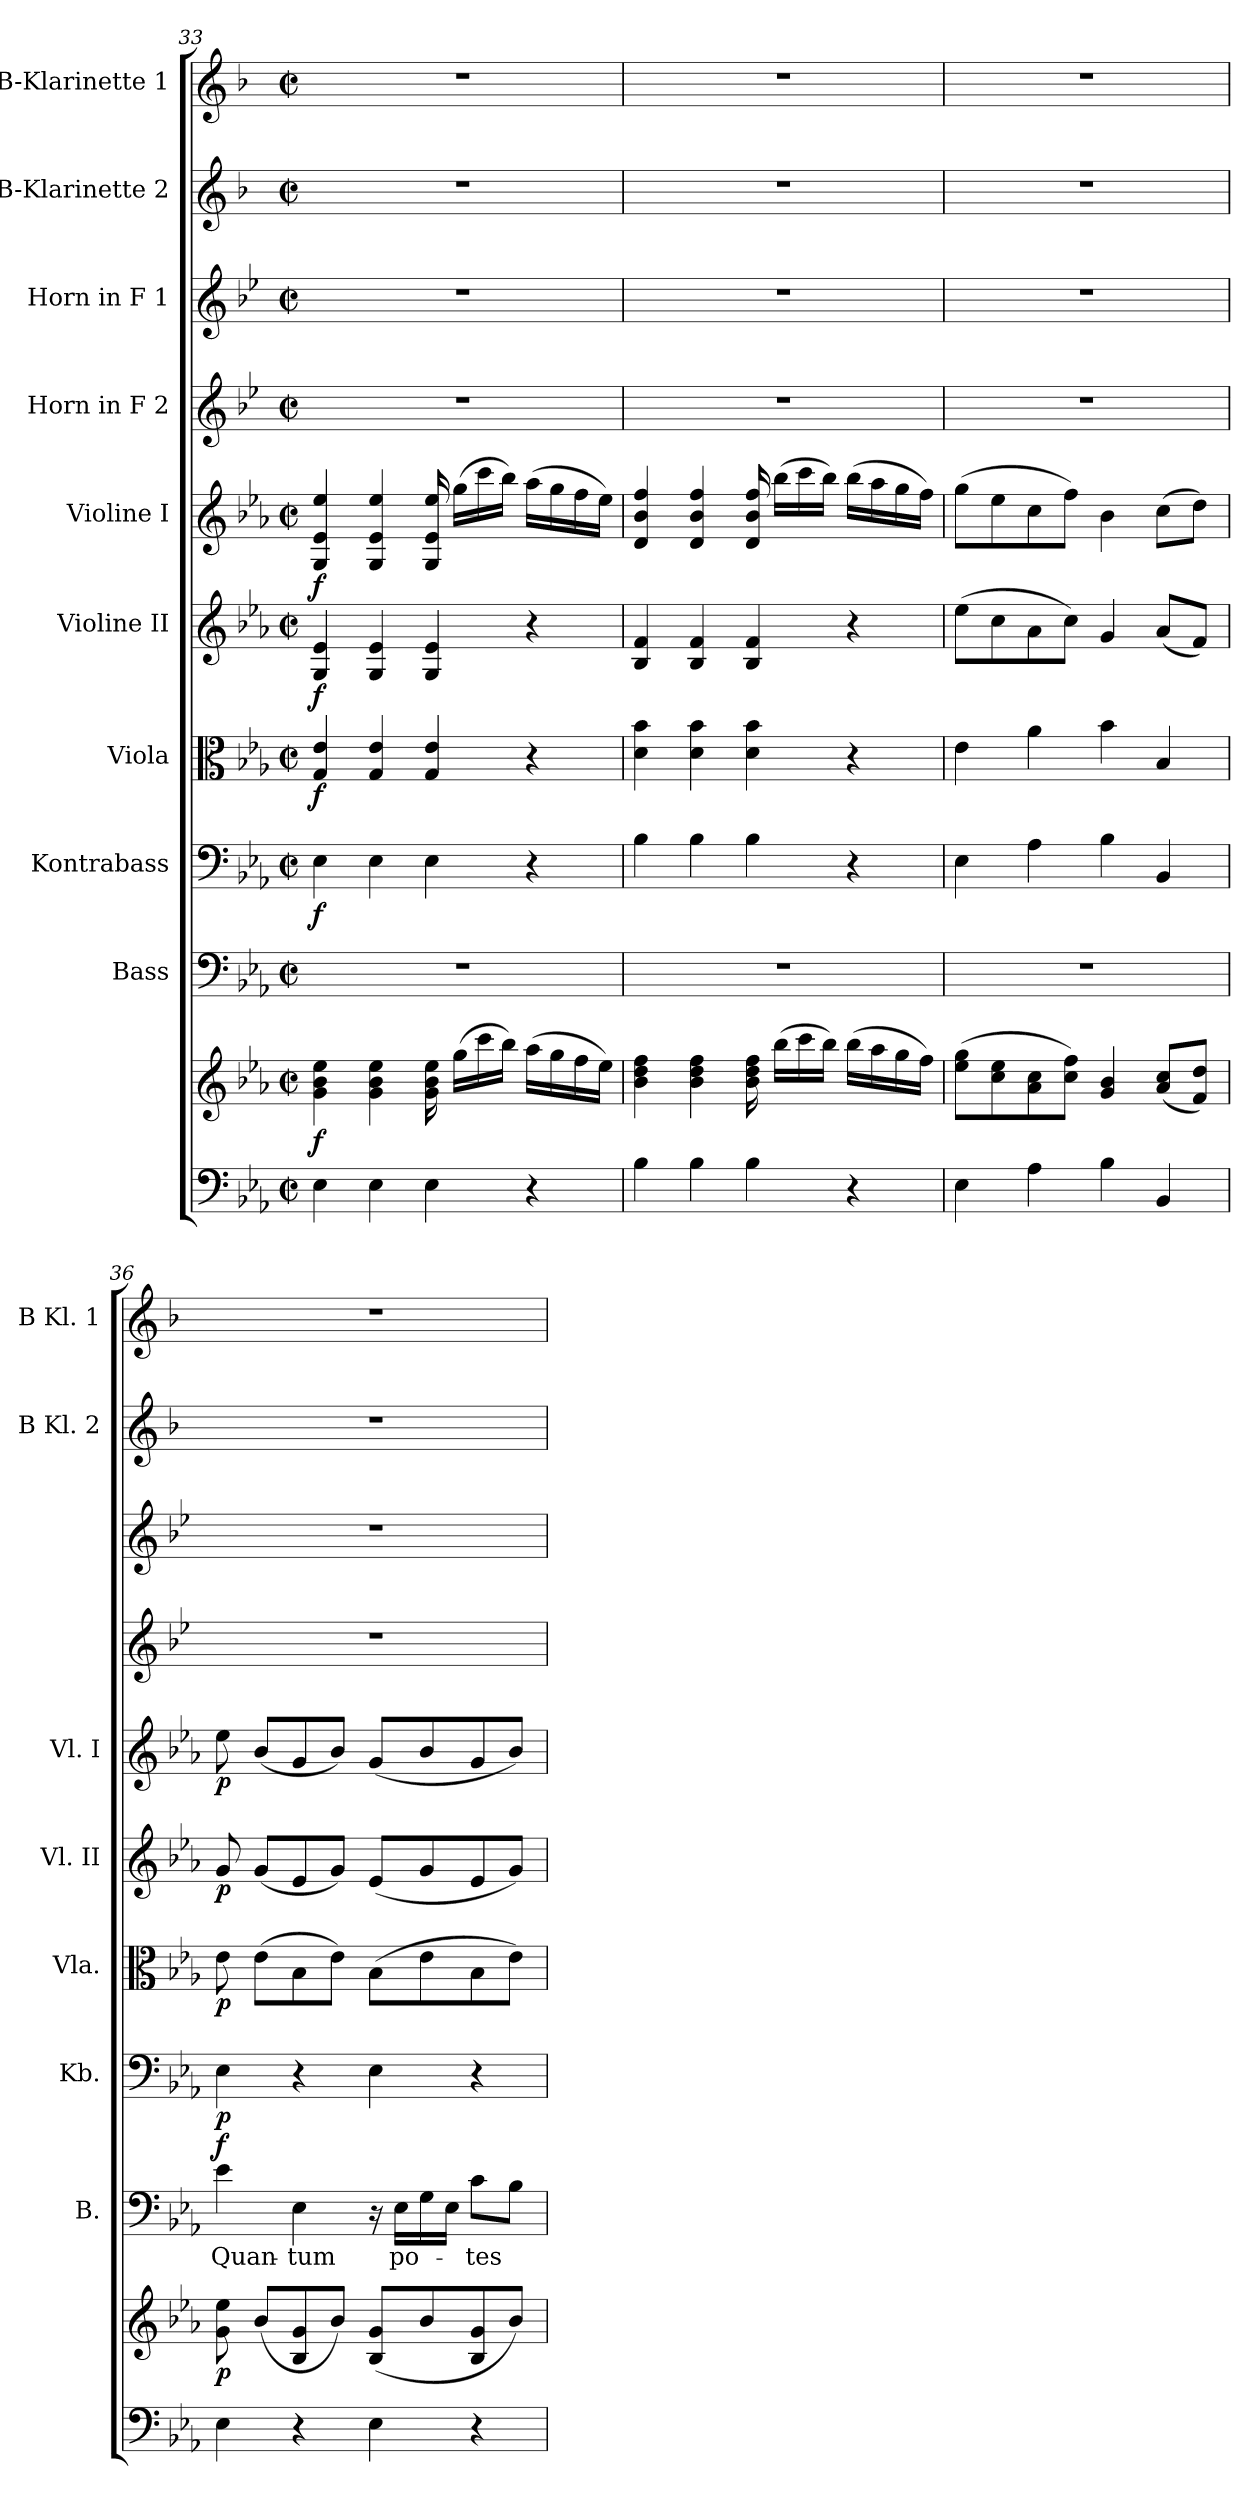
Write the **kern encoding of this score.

**kern	**kern	**dynam	**kern	**text	**dynam	**kern	**dynam	**kern	**dynam	**kern	**dynam	**kern	**dynam	**kern	**kern	**kern	**kern
*part10	*part10	*part10	*part9	*part9	*part9	*part8	*part8	*part7	*part7	*part6	*part6	*part5	*part5	*part4	*part3	*part2	*part1
*staff11	*staff10	*staff10/11	*staff9	*staff9	*staff9	*staff8	*staff8	*staff7	*staff7	*staff6	*staff6	*staff5	*staff5	*staff4	*staff3	*staff2	*staff1
*	*	*	*I"Bass	*	*	*I"Kontrabass	*	*I"Viola	*	*I"Violine II	*	*I"Violine I	*	*I"Horn in F 2	*I"Horn in F 1	*I"B-Klarinette 2	*I"B-Klarinette 1
*	*	*	*I'B.	*	*	*I'Kb.	*	*I'Vla.	*	*I'Vl. II	*	*I'Vl. I	*	*	*	*I'B Kl. 2	*I'B Kl. 1
*clefF4	*clefG2	*	*clefF4	*	*	*clefF4	*	*clefC3	*	*clefG2	*	*clefG2	*	*clefG2	*clefG2	*clefG2	*clefG2
*	*	*	*	*	*	*ITrd7c12	*	*	*	*	*	*	*	*ITrd4c7	*ITrd4c7	*ITrd1c2	*ITrd1c2
*k[b-e-a-]	*k[b-e-a-]	*	*k[b-e-a-]	*	*	*k[b-e-a-]	*	*k[b-e-a-]	*	*k[b-e-a-]	*	*k[b-e-a-]	*	*k[b-e-a-]	*k[b-e-a-]	*k[b-e-a-]	*k[b-e-a-]
*E-:	*E-:	*	*E-:	*	*	*E-:	*	*E-:	*	*E-:	*	*E-:	*	*E-:	*E-:	*E-:	*E-:
*M2/2	*M2/2	*	*M2/2	*	*	*M2/2	*	*M2/2	*	*M2/2	*	*M2/2	*	*M2/2	*M2/2	*M2/2	*M2/2
*met(c|)	*met(c|)	*	*met(c|)	*	*	*met(c|)	*	*met(c|)	*	*met(c|)	*	*met(c|)	*	*met(c|)	*met(c|)	*met(c|)	*met(c|)
=33	=33	=33	=33	=33	=33	=33	=33	=33	=33	=33	=33	=33	=33	=33	=33	=33	=33
!	!	!LO:DY:b	!	!	!	!	!LO:DY:b	!	!LO:DY:b	!	!LO:DY:b	!	!LO:DY:b	!	!	!	!
4E-\	4g\ 4b-\ 4ee-\	f	1r	.	.	4EE-\	f	4G/ 4e-/	f	4G/ 4e-/	f	4G/ 4e-/ 4ee-/	f	1r	1r	1r	1r
4E-\	4g\ 4b-\ 4ee-\	.	.	.	.	4EE-\	.	4G/ 4e-/	.	4G/ 4e-/	.	4G/ 4e-/ 4ee-/	.	.	.	.	.
4E-\	16g\ 16b-\ 16ee-\	.	.	.	.	4EE-\	.	4G/ 4e-/	.	4G/ 4e-/	.	16G/ 16e-/ 16ee-/	.	.	.	.	.
.	(>16gg\LL	.	.	.	.	.	.	.	.	.	.	(>16gg\LL	.	.	.	.	.
.	16ccc\	.	.	.	.	.	.	.	.	.	.	16ccc\	.	.	.	.	.
.	16bb-\JJ)	.	.	.	.	.	.	.	.	.	.	16bb-\JJ)	.	.	.	.	.
4r	(>16aa-\LL	.	.	.	.	4r	.	4r	.	4r	.	(>16aa-\LL	.	.	.	.	.
.	16gg\	.	.	.	.	.	.	.	.	.	.	16gg\	.	.	.	.	.
.	16ff\	.	.	.	.	.	.	.	.	.	.	16ff\	.	.	.	.	.
.	16ee-\JJ)	.	.	.	.	.	.	.	.	.	.	16ee-\JJ)	.	.	.	.	.
!!LO:PB:g=z
=34	=34	=34	=34	=34	=34	=34	=34	=34	=34	=34	=34	=34	=34	=34	=34	=34	=34
4B-\	4b-\ 4dd\ 4ff\	.	1r	.	.	4BB-\	.	4d\ 4b-\	.	4B-/ 4f/	.	4d/ 4b-/ 4ff/	.	1r	1r	1r	1r
4B-\	4b-\ 4dd\ 4ff\	.	.	.	.	4BB-\	.	4d\ 4b-\	.	4B-/ 4f/	.	4d/ 4b-/ 4ff/	.	.	.	.	.
4B-\	16b-\ 16dd\ 16ff\	.	.	.	.	4BB-\	.	4d\ 4b-\	.	4B-/ 4f/	.	16d/ 16b-/ 16ff/	.	.	.	.	.
.	(>16bb-\LL	.	.	.	.	.	.	.	.	.	.	(>16bb-\LL	.	.	.	.	.
.	16ccc\	.	.	.	.	.	.	.	.	.	.	16ccc\	.	.	.	.	.
.	16bb-\JJ)	.	.	.	.	.	.	.	.	.	.	16bb-\JJ)	.	.	.	.	.
4r	(>16bb-\LL	.	.	.	.	4r	.	4r	.	4r	.	(>16bb-\LL	.	.	.	.	.
.	16aa-\	.	.	.	.	.	.	.	.	.	.	16aa-\	.	.	.	.	.
.	16gg\	.	.	.	.	.	.	.	.	.	.	16gg\	.	.	.	.	.
.	16ff\JJ)	.	.	.	.	.	.	.	.	.	.	16ff\JJ)	.	.	.	.	.
=35	=35	=35	=35	=35	=35	=35	=35	=35	=35	=35	=35	=35	=35	=35	=35	=35	=35
4E-\	(>8ee-\ 8gg\L	.	1r	.	.	4EE-\	.	4e-\	.	(>8ee-\L	.	(>8gg\L	.	1r	1r	1r	1r
.	8cc\ 8ee-\	.	.	.	.	.	.	.	.	8cc\	.	8ee-\	.	.	.	.	.
4A-\	8a-\ 8cc\	.	.	.	.	4AA-\	.	4a-\	.	8a-\	.	8cc\	.	.	.	.	.
.	8cc\ 8ff\J)	.	.	.	.	.	.	.	.	8cc\J)	.	8ff\J)	.	.	.	.	.
4B-\	4g/ 4b-/	.	.	.	.	4BB-\	.	4b-\	.	4g/	.	4b-\	.	.	.	.	.
4BB-/	(<8a-/ 8cc/L	.	.	.	.	4BBB-/	.	4B-/	.	(<8a-/L	.	(>8cc\L	.	.	.	.	.
.	8f/ 8dd/J)	.	.	.	.	.	.	.	.	8f/J)	.	8dd\J)	.	.	.	.	.
=36	=36	=36	=36	=36	=36	=36	=36	=36	=36	=36	=36	=36	=36	=36	=36	=36	=36
!	!	!LO:DY:b	!	!LO:LY:b	!LO:DY:a	!	!LO:DY:b	!	!LO:DY:b	!	!LO:DY:b	!	!LO:DY:b	!	!	!	!
4E-\	8g\ 8ee-\	p	4e-\	Quan-	f	4EE-\	p	8e-\	p	8g/	p	8ee-\	p	1r	1r	1r	1r
.	(<8b-/L	.	.	.	.	.	.	(>8e-\L	.	(<8g/L	.	(<8b-/L	.	.	.	.	.
!	!	!	!	!LO:LY:b	!	!	!	!	!	!	!	!	!	!	!	!	!
4r	8B-/ 8g/	.	4E-\	-tum	.	4r	.	8B-\	.	8e-/	.	8g/	.	.	.	.	.
.	8b-/J)	.	.	.	.	.	.	8e-\J)	.	8g/J)	.	8b-/J)	.	.	.	.	.
4E-\	(<8B-/ 8g/L	.	16r	.	.	4EE-\	.	(>8B-\L	.	(<8e-/L	.	(<8g/L	.	.	.	.	.
!	!	!	!	!LO:LY:b	!	!	!	!	!	!	!	!	!	!	!	!	!
.	.	.	16E-\LL	po-	.	.	.	.	.	.	.	.	.	.	.	.	.
.	8b-/	.	16G\	.	.	.	.	8e-\	.	8g/	.	8b-/	.	.	.	.	.
.	.	.	16E-\JJ	.	.	.	.	.	.	.	.	.	.	.	.	.	.
!	!	!	!	!LO:LY:b	!	!	!	!	!	!	!	!	!	!	!	!	!
4r	8B-/ 8g/	.	8c\L	-tes	.	4r	.	8B-\	.	8e-/	.	8g/	.	.	.	.	.
.	8b-/J)	.	8B-\J	.	.	.	.	8e-\J)	.	8g/J)	.	8b-/J)	.	.	.	.	.
=	=	=	=	=	=	=	=	=	=	=	=	=	=	=	=	=	=
*-	*-	*-	*-	*-	*-	*-	*-	*-	*-	*-	*-	*-	*-	*-	*-	*-	*-
